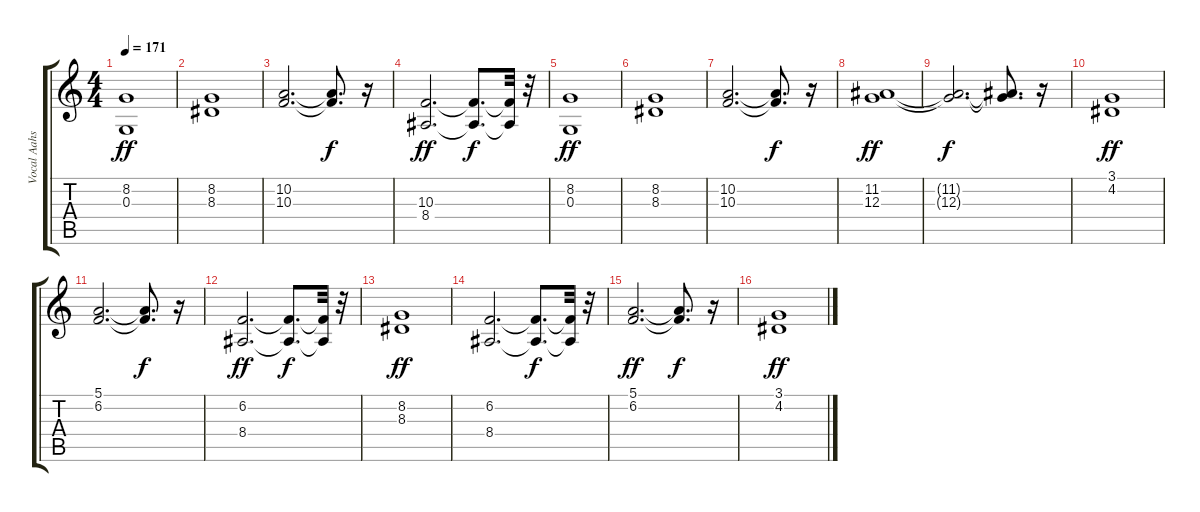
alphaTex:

\track ("Vocal Aahs" "Vocal Aahs") {instrument choiraahs}
\staff {score tabs}
\tuning (E4 B3 G3 D3 A2 E2) {hide}
\ts (4 4)
\tempo 171
\clef g2
\ks c
(8.2 0.3).1{dy ff} |
(8.2 8.3).1 |
(10.2 10.3).2{d} (10.2{t} 10.3{t}).8{d dy f} r.16 |
(10.3 8.4).2{d dy ff} (10.3{t} 8.4{t}).8{d dy f} (10.3{t} 8.4{t}).32 r.32 |
(8.2 0.3).1{dy ff} |
(8.2 8.3).1 |
(10.2 10.3).2{d} (10.2{t} 10.3{t}).8{d dy f} r.16 |
(11.2 12.3).1{dy ff} |
(11.2{t} 12.3{t}).2{d dy f} (11.2{t} 12.3{t}).8{d} r.16 |
(3.1 4.2).1{dy ff} |
(5.1 6.2).2{d} (5.1{t} 6.2{t}).8{d dy f} r.16 |
(6.2 8.4).2{d dy ff} (6.2{t} 8.4{t}).8{d dy f} (6.2{t} 8.4{t}).32 r.32 |
(8.2 8.3).1{dy ff} |
(6.2 8.4).2{d} (6.2{t} 8.4{t}).8{d dy f} (6.2{t} 8.4{t}).32 r.32 |
(5.1 6.2).2{d dy ff} (5.1{t} 6.2{t}).8{d dy f} r.16 |
(3.1 4.2).1{dy ff}
